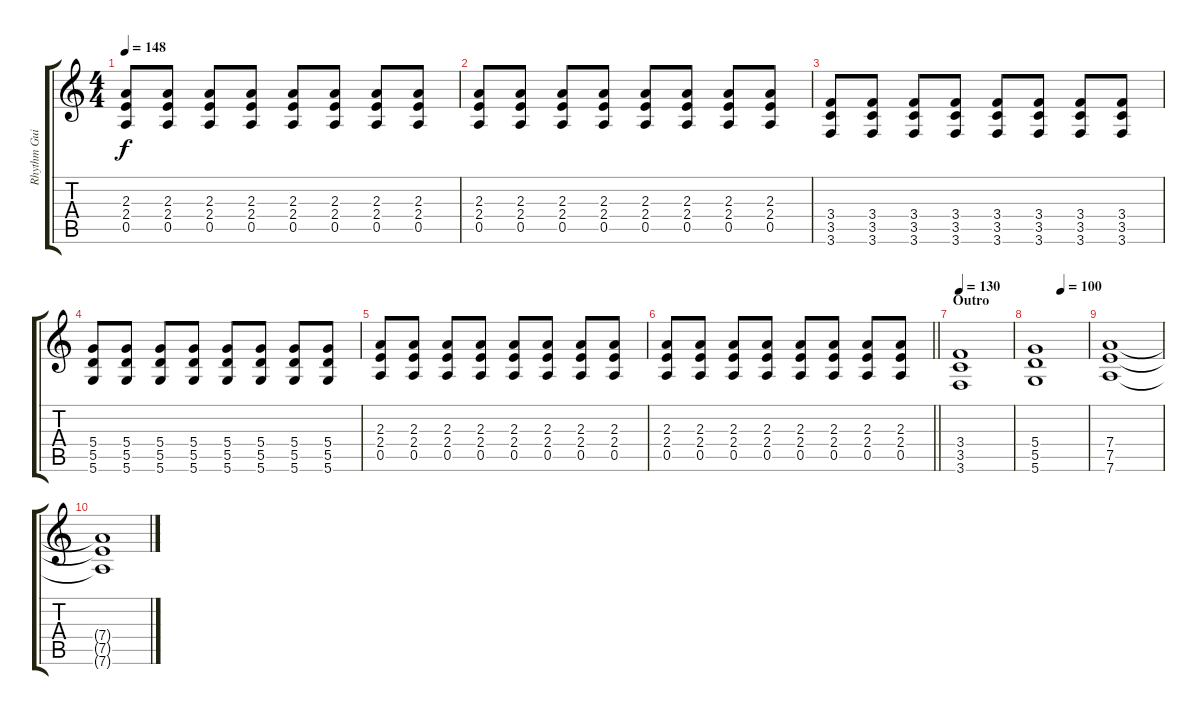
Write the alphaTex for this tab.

\track ("Rhythm Guitar" "Rhythm Gui") {instrument electricguitarmuted}
\staff {score tabs}
\tuning (E4 B3 G3 D3 A2 D2) {hide}
\ts (4 4)
\tempo 148
\clef g2
\ks c
(2.3 2.4 0.5).8{dy f} (2.3 2.4 0.5).8 (2.3 2.4 0.5).8 (2.3 2.4 0.5).8 (2.3 2.4 0.5).8 (2.3 2.4 0.5).8 (2.3 2.4 0.5).8 (2.3 2.4 0.5).8 |
(2.3 2.4 0.5).8 (2.3 2.4 0.5).8 (2.3 2.4 0.5).8 (2.3 2.4 0.5).8 (2.3 2.4 0.5).8 (2.3 2.4 0.5).8 (2.3 2.4 0.5).8 (2.3 2.4 0.5).8 |
(3.4 3.5 3.6).8{volume 14 instrument distortionguitar} (3.4 3.5 3.6).8 (3.4 3.5 3.6).8 (3.4 3.5 3.6).8 (3.4 3.5 3.6).8 (3.4 3.5 3.6).8 (3.4 3.5 3.6).8 (3.4 3.5 3.6).8 |
(5.4 5.5 5.6).8 (5.4 5.5 5.6).8 (5.4 5.5 5.6).8 (5.4 5.5 5.6).8 (5.4 5.5 5.6).8 (5.4 5.5 5.6).8 (5.4 5.5 5.6).8 (5.4 5.5 5.6).8 |
(2.3 2.4 0.5).8 (2.3 2.4 0.5).8 (2.3 2.4 0.5).8 (2.3 2.4 0.5).8 (2.3 2.4 0.5).8 (2.3 2.4 0.5).8 (2.3 2.4 0.5).8 (2.3 2.4 0.5).8 |
\barLineRight lightlight
(2.3 2.4 0.5).8 (2.3 2.4 0.5).8 (2.3 2.4 0.5).8 (2.3 2.4 0.5).8 (2.3 2.4 0.5).8 (2.3 2.4 0.5).8 (2.3 2.4 0.5).8 (2.3 2.4 0.5).8 |
\section ("" "Outro")
\tempo 130
(3.4 3.5 3.6).1 |
\tempo (100 0.5)
(5.4 5.5 5.6).1 |
(7.4 7.5 7.6).1 |
(7.4{t} 7.5{t} 7.6{t}).1
